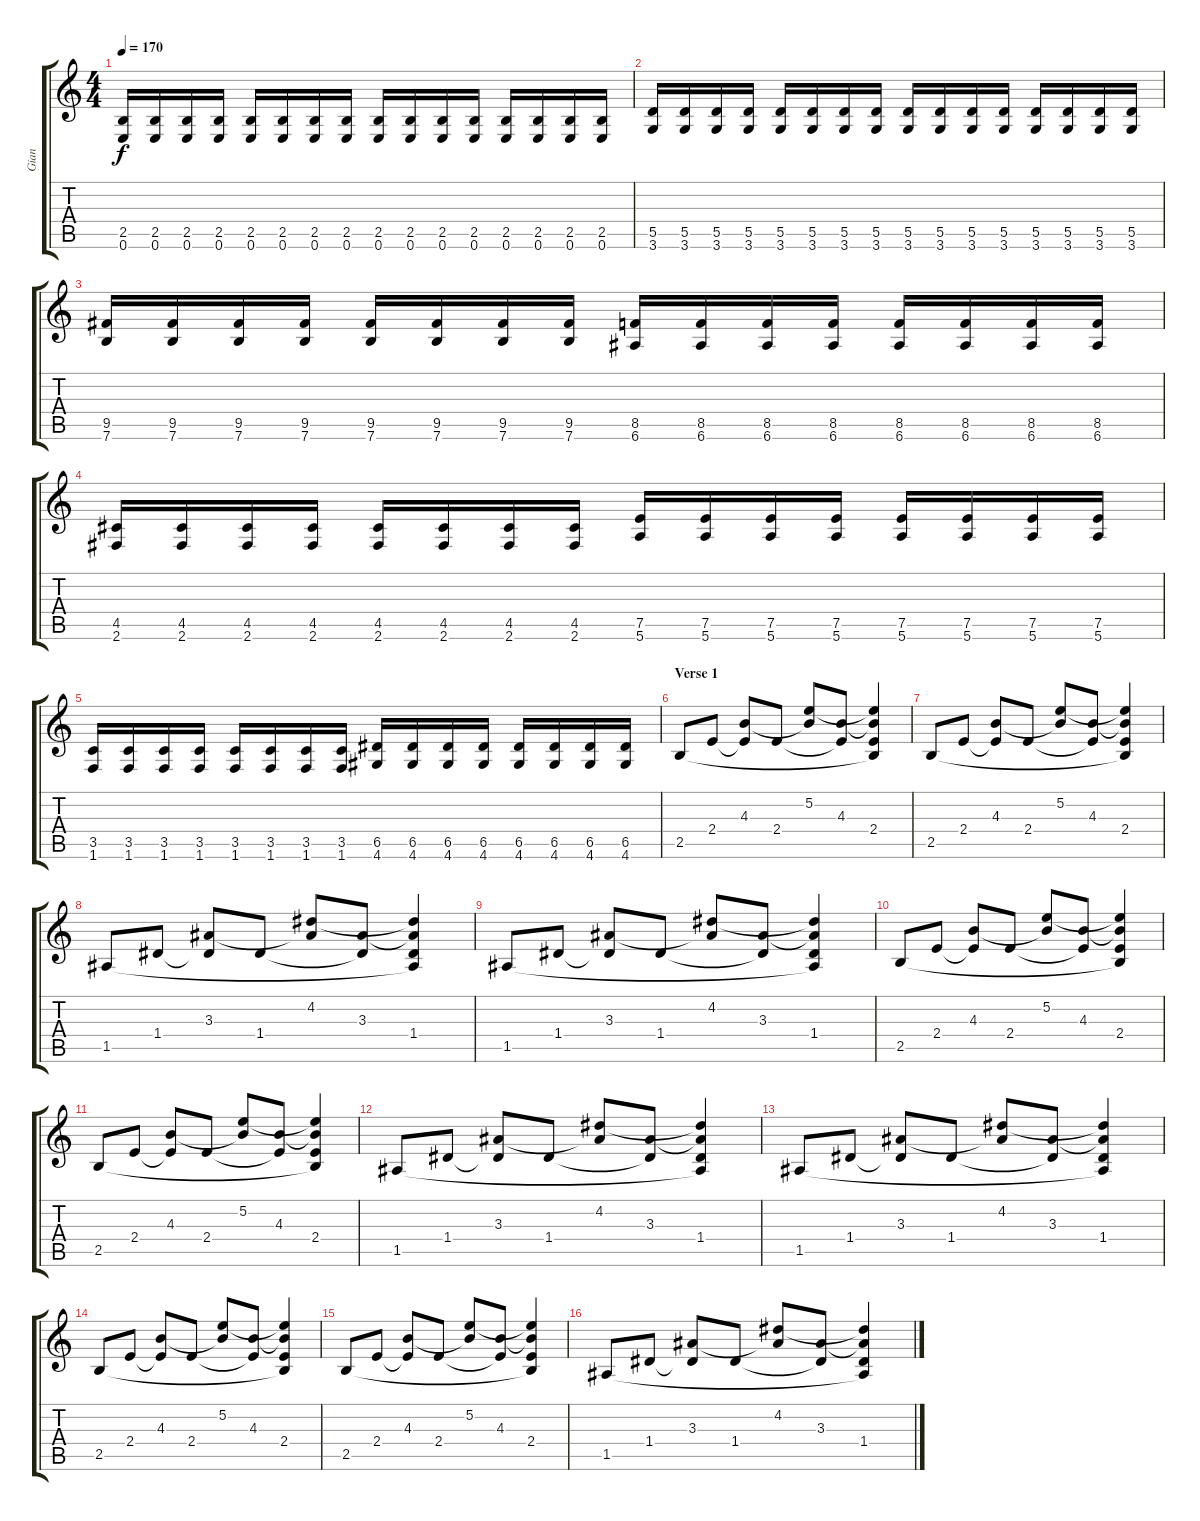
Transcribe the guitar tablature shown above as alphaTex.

\track ("Gian" "Gian") {instrument distortionguitar}
\staff {score tabs}
\tuning (E4 B3 G3 D3 A2 E2) {hide}
\ts (4 4)
\tempo 170
\clef g2
\ks c
(2.5 0.6).16{dy f} (2.5 0.6).16 (2.5 0.6).16 (2.5 0.6).16 (2.5 0.6).16 (2.5 0.6).16 (2.5 0.6).16 (2.5 0.6).16 (2.5 0.6).16 (2.5 0.6).16 (2.5 0.6).16 (2.5 0.6).16 (2.5 0.6).16 (2.5 0.6).16 (2.5 0.6).16 (2.5 0.6).16 |
(5.5 3.6).16 (5.5 3.6).16 (5.5 3.6).16 (5.5 3.6).16 (5.5 3.6).16 (5.5 3.6).16 (5.5 3.6).16 (5.5 3.6).16 (5.5 3.6).16 (5.5 3.6).16 (5.5 3.6).16 (5.5 3.6).16 (5.5 3.6).16 (5.5 3.6).16 (5.5 3.6).16 (5.5 3.6).16 |
(9.5 7.6).16 (9.5 7.6).16 (9.5 7.6).16 (9.5 7.6).16 (9.5 7.6).16 (9.5 7.6).16 (9.5 7.6).16 (9.5 7.6).16 (8.5 6.6).16 (8.5 6.6).16 (8.5 6.6).16 (8.5 6.6).16 (8.5 6.6).16 (8.5 6.6).16 (8.5 6.6).16 (8.5 6.6).16 |
(4.5 2.6).16 (4.5 2.6).16 (4.5 2.6).16 (4.5 2.6).16 (4.5 2.6).16 (4.5 2.6).16 (4.5 2.6).16 (4.5 2.6).16 (7.5 5.6).16 (7.5 5.6).16 (7.5 5.6).16 (7.5 5.6).16 (7.5 5.6).16 (7.5 5.6).16 (7.5 5.6).16 (7.5 5.6).16 |
(3.5 1.6).16 (3.5 1.6).16 (3.5 1.6).16 (3.5 1.6).16 (3.5 1.6).16 (3.5 1.6).16 (3.5 1.6).16 (3.5 1.6).16 (6.5 4.6).16 (6.5 4.6).16 (6.5 4.6).16 (6.5 4.6).16 (6.5 4.6).16 (6.5 4.6).16 (6.5 4.6).16 (6.5 4.6).16 |
\section ("" "Verse 1")
2.5.8{instrument acousticguitarsteel} 2.4.8 (4.3 2.4{t}).8 2.4.8 (5.2 4.3{t}).8 (4.3 2.4{t}).8 (5.2{t} 4.3{t} 2.4 2.5{t}).4 |
2.5.8 2.4.8 (4.3 2.4{t}).8 2.4.8 (5.2 4.3{t}).8 (4.3 2.4{t}).8 (5.2{t} 4.3{t} 2.4 2.5{t}).4 |
1.5.8 1.4.8 (3.3 1.4{t}).8 1.4.8 (4.2 3.3{t}).8 (3.3 1.4{t}).8 (4.2{t} 3.3{t} 1.4 1.5{t}).4 |
1.5.8 1.4.8 (3.3 1.4{t}).8 1.4.8 (4.2 3.3{t}).8 (3.3 1.4{t}).8 (4.2{t} 3.3{t} 1.4 1.5{t}).4 |
2.5.8 2.4.8 (4.3 2.4{t}).8 2.4.8 (5.2 4.3{t}).8 (4.3 2.4{t}).8 (5.2{t} 4.3{t} 2.4 2.5{t}).4 |
2.5.8 2.4.8 (4.3 2.4{t}).8 2.4.8 (5.2 4.3{t}).8 (4.3 2.4{t}).8 (5.2{t} 4.3{t} 2.4 2.5{t}).4 |
1.5.8 1.4.8 (3.3 1.4{t}).8 1.4.8 (4.2 3.3{t}).8 (3.3 1.4{t}).8 (4.2{t} 3.3{t} 1.4 1.5{t}).4 |
1.5.8 1.4.8 (3.3 1.4{t}).8 1.4.8 (4.2 3.3{t}).8 (3.3 1.4{t}).8 (4.2{t} 3.3{t} 1.4 1.5{t}).4 |
2.5.8 2.4.8 (4.3 2.4{t}).8 2.4.8 (5.2 4.3{t}).8 (4.3 2.4{t}).8 (5.2{t} 4.3{t} 2.4 2.5{t}).4 |
2.5.8 2.4.8 (4.3 2.4{t}).8 2.4.8 (5.2 4.3{t}).8 (4.3 2.4{t}).8 (5.2{t} 4.3{t} 2.4 2.5{t}).4 |
1.5.8 1.4.8 (3.3 1.4{t}).8 1.4.8 (4.2 3.3{t}).8 (3.3 1.4{t}).8 (4.2{t} 3.3{t} 1.4 1.5{t}).4
